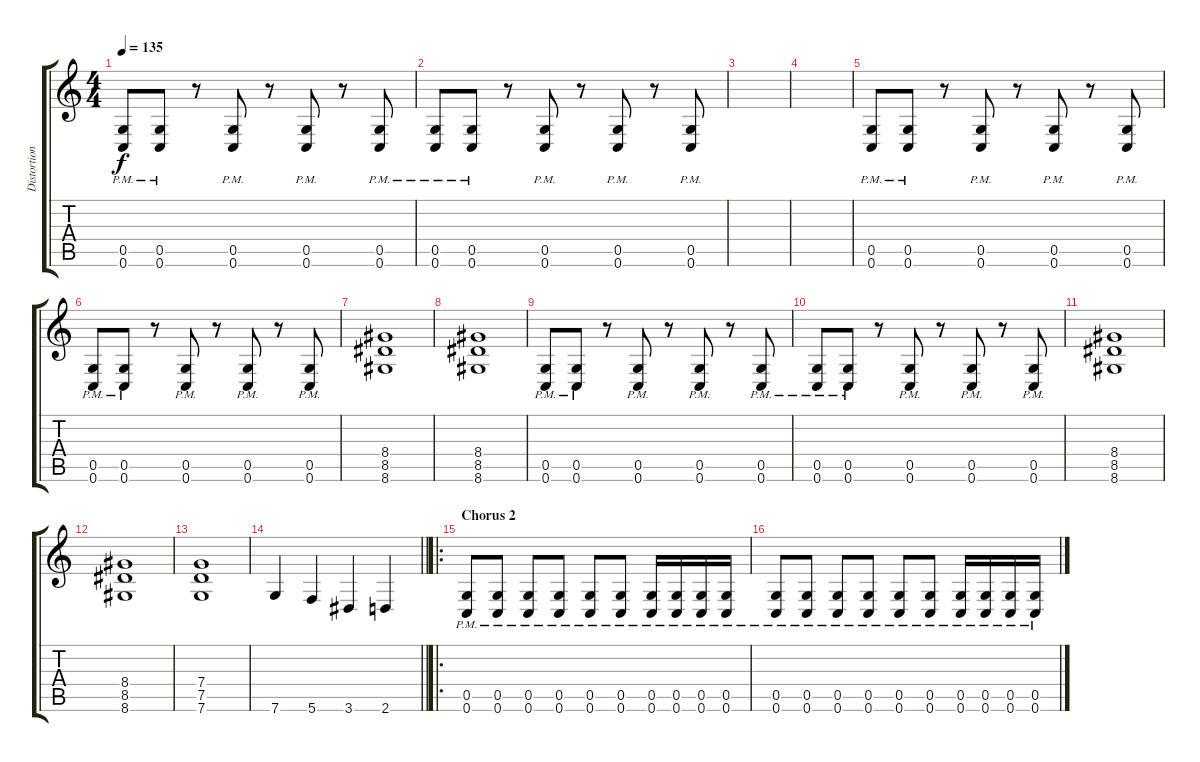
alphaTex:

\track ("Distortion Guitar 2" "Distortion") {instrument overdrivenguitar}
\staff {score tabs}
\tuning (D4 A3 F3 C3 G2 C2) {hide}
\ts (4 4)
\tempo 135
\clef g2
\ks c
(0.5{pm} 0.6{pm}).8{dy f} (0.5{pm} 0.6{pm}).8 r.8 (0.5{pm} 0.6{pm}).8 r.8 (0.5{pm} 0.6{pm}).8 r.8 (0.5{pm} 0.6{pm}).8 |
(0.5{pm} 0.6{pm}).8 (0.5{pm} 0.6{pm}).8 r.8 (0.5{pm} 0.6{pm}).8 r.8 (0.5{pm} 0.6{pm}).8 r.8 (0.5{pm} 0.6{pm}).8 |
|
|
(0.5{pm} 0.6{pm}).8 (0.5{pm} 0.6{pm}).8 r.8 (0.5{pm} 0.6{pm}).8 r.8 (0.5{pm} 0.6{pm}).8 r.8 (0.5{pm} 0.6{pm}).8 |
(0.5{pm} 0.6{pm}).8 (0.5{pm} 0.6{pm}).8 r.8 (0.5{pm} 0.6{pm}).8 r.8 (0.5{pm} 0.6{pm}).8 r.8 (0.5{pm} 0.6{pm}).8 |
(8.4 8.5 8.6).1 |
(8.4 8.5 8.6).1 |
(0.5{pm} 0.6{pm}).8 (0.5{pm} 0.6{pm}).8 r.8 (0.5{pm} 0.6{pm}).8 r.8 (0.5{pm} 0.6{pm}).8 r.8 (0.5{pm} 0.6{pm}).8 |
(0.5{pm} 0.6{pm}).8 (0.5{pm} 0.6{pm}).8 r.8 (0.5{pm} 0.6{pm}).8 r.8 (0.5{pm} 0.6{pm}).8 r.8 (0.5{pm} 0.6{pm}).8 |
(8.4 8.5 8.6).1 |
(8.4 8.5 8.6).1 |
(7.4 7.5 7.6).1 |
\barLineRight lightlight
7.6.4 5.6.4 3.6.4 2.6.4 |
\ro
\section ("" "Chorus 2")
(0.5{pm} 0.6{pm}).8 (0.5{pm} 0.6{pm}).8 (0.5{pm} 0.6{pm}).8 (0.5{pm} 0.6{pm}).8 (0.5{pm} 0.6{pm}).8 (0.5{pm} 0.6{pm}).8 (0.5{pm} 0.6{pm}).16 (0.5{pm} 0.6{pm}).16 (0.5{pm} 0.6{pm}).16 (0.5{pm} 0.6{pm}).16 |
(0.5{pm} 0.6{pm}).8 (0.5{pm} 0.6{pm}).8 (0.5{pm} 0.6{pm}).8 (0.5{pm} 0.6{pm}).8 (0.5{pm} 0.6{pm}).8 (0.5{pm} 0.6{pm}).8 (0.5{pm} 0.6{pm}).16 (0.5{pm} 0.6{pm}).16 (0.5{pm} 0.6{pm}).16 (0.5{pm} 0.6{pm}).16
